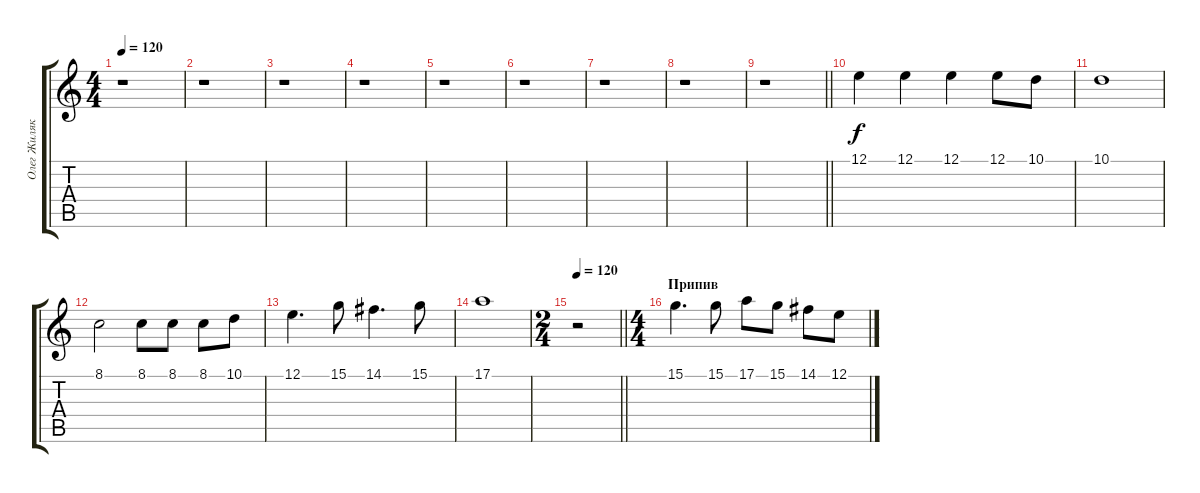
\track ("Олег Жиляков" "Олег Жиляк") {instrument tenorsax}
\staff {score tabs}
\tuning (E4 B3 G3 D3 A2 E2) {hide}
\ts (4 4)
\tempo 120
\clef g2
\ks c
r.1{dy f} |
r.1 |
r.1 |
r.1 |
r.1 |
r.1 |
r.1 |
r.1 |
\barLineRight lightlight
r.1 |
12.1.4 12.1.4 12.1.4 12.1.8 10.1.8 |
10.1.1 |
8.1.2 8.1.8 8.1.8 8.1.8 10.1.8 |
12.1.4{d} 15.1.8 14.1.4{d} 15.1.8 |
17.1.1 |
\ts (2 4)
\tempo 120
\barLineRight lightlight
r.2 |
\ts (4 4)
\section ("" "Припив")
15.1.4{d} 15.1.8 17.1.8 15.1.8 14.1.8 12.1.8
